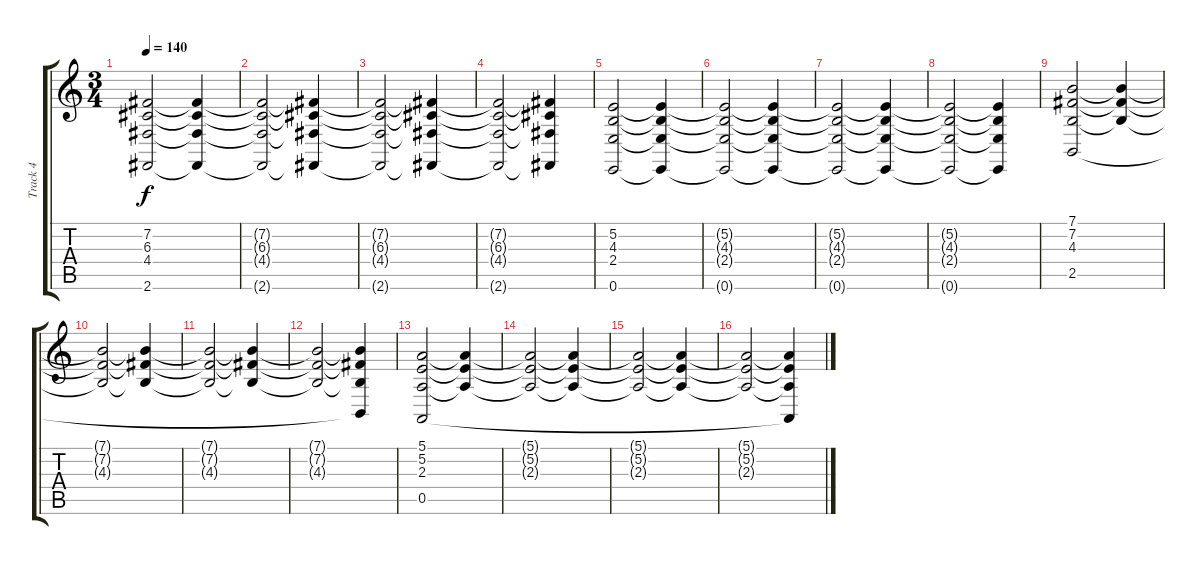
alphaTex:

\track ("Track 4" "Track 4") {instrument choiraahs}
\staff {score tabs}
\tuning (E4 B3 G3 D3 A2 E2) {hide}
\ts (3 4)
\tempo 140
\clef g2
\ks c
(7.2 6.3 4.4 2.6).2{dy f} (7.2{t} 6.3{t} 4.4{t} 2.6{t}).4 |
(7.2{t} 6.3{t} 4.4{t} 2.6{t}).2 (7.2{t} 6.3{t} 4.4{t} 2.6{t}).4 |
(7.2{t} 6.3{t} 4.4{t} 2.6{t}).2 (7.2{t} 6.3{t} 4.4{t} 2.6{t}).4 |
(7.2{t} 6.3{t} 4.4{t} 2.6{t}).2 (7.2{t} 6.3{t} 4.4{t} 2.6{t}).4 |
(5.2 4.3 2.4 0.6).2 (5.2{t} 4.3{t} 2.4{t} 0.6{t}).4 |
(5.2{t} 4.3{t} 2.4{t} 0.6{t}).2 (5.2{t} 4.3{t} 2.4{t} 0.6{t}).4 |
(5.2{t} 4.3{t} 2.4{t} 0.6{t}).2 (5.2{t} 4.3{t} 2.4{t} 0.6{t}).4 |
(5.2{t} 4.3{t} 2.4{t} 0.6{t}).2 (5.2{t} 4.3{t} 2.4{t} 0.6{t}).4 |
(7.1 7.2 4.3 2.5).2 (7.1{t} 7.2{t} 4.3{t}).4 |
(7.1{t} 7.2{t} 4.3{t}).2 (7.1{t} 7.2{t} 4.3{t}).4 |
(7.1{t} 7.2{t} 4.3{t}).2 (7.1{t} 7.2{t} 4.3{t}).4 |
(7.1{t} 7.2{t} 4.3{t}).2 (7.1{t} 7.2{t} 4.3{t} 2.5{t}).4 |
(5.1 5.2 2.3 0.5).2 (5.1{t} 5.2{t} 2.3{t}).4 |
(5.1{t} 5.2{t} 2.3{t}).2 (5.1{t} 5.2{t} 2.3{t}).4 |
(5.1{t} 5.2{t} 2.3{t}).2 (5.1{t} 5.2{t} 2.3{t}).4 |
(5.1{t} 5.2{t} 2.3{t}).2 (5.1{t} 5.2{t} 2.3{t} 0.5{t}).4
